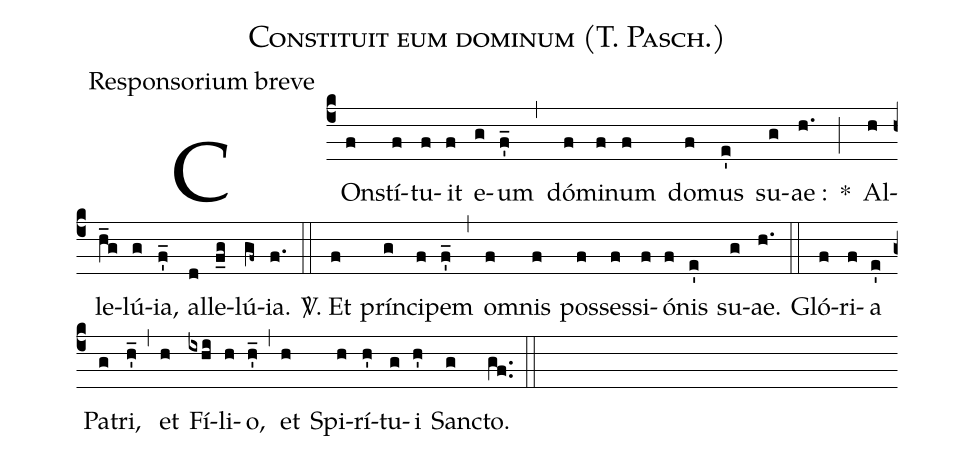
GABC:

name:Constituit eum dominum (T. Pasch.);
office-part:Responsorium breve;
%%
(c4) COn(f)stí(f)tu(f)it(f) e(g)um(f'_) (,) dó(f)mi(f)num(f) do(f)mus(e') su(g)ae :(h.) *(;) Al(h)le(h_g)lú(g){ia},(f'_) al(d)le(f_g)lú(gf~){ia}.(f.) (::) <sp>V/</sp>. Et(f) prín(g)ci(f)pem(f'_) (,) o(f)mnis(f) pos(f)ses(f)si(f)ó(f)nis(e') su(g)ae.(h.) (::) Gló(f)ri(f)a(e') Pa(g)tri,(h'_) (,) et(h) Fí(ixhi)li(h)o,(h'_) (,) et(h) Spi(h)rí(h')tu(g)i(h') San(g)cto.(gf..) (::)
